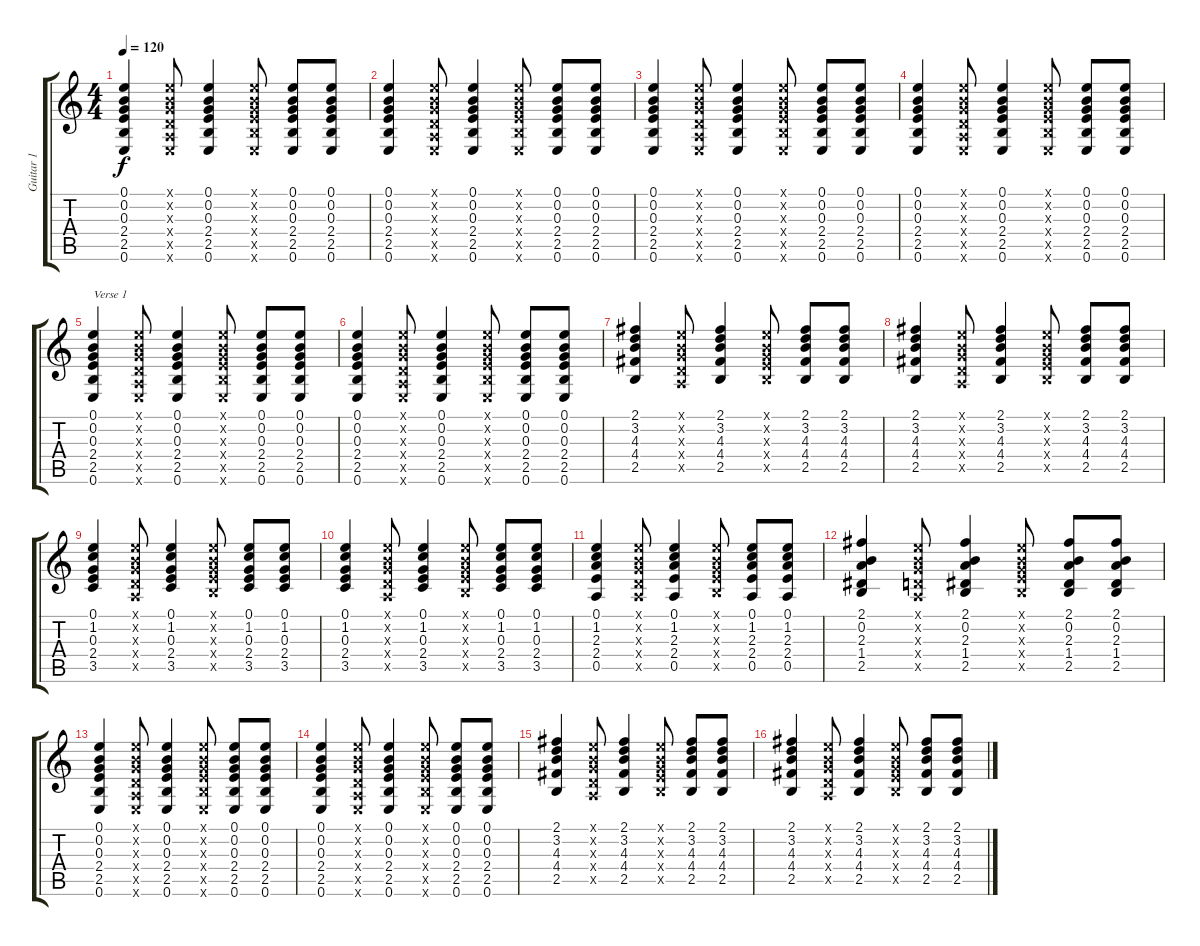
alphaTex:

\track ("Guitar 1" "Guitar 1") {instrument acousticguitarsteel}
\staff {score tabs}
\tuning (E4 B3 G3 D3 A2 E2) {hide}
\ts (4 4)
\tempo 120
\clef g2
\ks c
(0.1 0.2 0.3 2.4 2.5 0.6).4{dy f instrument acousticguitarsteel} (0.1{x} 0.2{x} 0.3{x} 0.4{x} 0.5{x} 0.6{x}).8 (0.1 0.2 0.3 2.4 2.5 0.6).4 (0.1{x} 0.2{x} 0.3{x} 2.4{x} 2.5{x} 0.6{x}).8 (0.1 0.2 0.3 2.4 2.5 0.6).8 (0.1 0.2 0.3 2.4 2.5 0.6).8 |
(0.1 0.2 0.3 2.4 2.5 0.6).4 (0.1{x} 0.2{x} 0.3{x} 0.4{x} 0.5{x} 0.6{x}).8 (0.1 0.2 0.3 2.4 2.5 0.6).4 (0.1{x} 0.2{x} 0.3{x} 2.4{x} 2.5{x} 0.6{x}).8 (0.1 0.2 0.3 2.4 2.5 0.6).8 (0.1 0.2 0.3 2.4 2.5 0.6).8 |
(0.1 0.2 0.3 2.4 2.5 0.6).4 (0.1{x} 0.2{x} 0.3{x} 0.4{x} 0.5{x} 0.6{x}).8 (0.1 0.2 0.3 2.4 2.5 0.6).4 (0.1{x} 0.2{x} 0.3{x} 2.4{x} 2.5{x} 0.6{x}).8 (0.1 0.2 0.3 2.4 2.5 0.6).8 (0.1 0.2 0.3 2.4 2.5 0.6).8 |
(0.1 0.2 0.3 2.4 2.5 0.6).4 (0.1{x} 0.2{x} 0.3{x} 0.4{x} 0.5{x} 0.6{x}).8 (0.1 0.2 0.3 2.4 2.5 0.6).4 (0.1{x} 0.2{x} 0.3{x} 2.4{x} 2.5{x} 0.6{x}).8 (0.1 0.2 0.3 2.4 2.5 0.6).8 (0.1 0.2 0.3 2.4 2.5 0.6).8 |
(0.1 0.2 0.3 2.4 2.5 0.6).4{txt "Verse 1"} (0.1{x} 0.2{x} 0.3{x} 0.4{x} 0.5{x} 0.6{x}).8 (0.1 0.2 0.3 2.4 2.5 0.6).4 (0.1{x} 0.2{x} 0.3{x} 2.4{x} 2.5{x} 0.6{x}).8 (0.1 0.2 0.3 2.4 2.5 0.6).8 (0.1 0.2 0.3 2.4 2.5 0.6).8 |
(0.1 0.2 0.3 2.4 2.5 0.6).4 (0.1{x} 0.2{x} 0.3{x} 0.4{x} 0.5{x} 0.6{x}).8 (0.1 0.2 0.3 2.4 2.5 0.6).4 (0.1{x} 0.2{x} 0.3{x} 2.4{x} 2.5{x} 0.6{x}).8 (0.1 0.2 0.3 2.4 2.5 0.6).8 (0.1 0.2 0.3 2.4 2.5 0.6).8 |
(2.1 3.2 4.3 4.4 2.5).4 (0.1{x} 0.2{x} 0.3{x} 0.4{x} 0.5{x}).8 (2.1 3.2 4.3 4.4 2.5).4 (0.1{x} 0.2{x} 0.3{x} 2.4{x} 2.5{x}).8 (2.1 3.2 4.3 4.4 2.5).8 (2.1 3.2 4.3 4.4 2.5).8 |
(2.1 3.2 4.3 4.4 2.5).4 (0.1{x} 0.2{x} 0.3{x} 0.4{x} 0.5{x}).8 (2.1 3.2 4.3 4.4 2.5).4 (0.1{x} 0.2{x} 0.3{x} 2.4{x} 2.5{x}).8 (2.1 3.2 4.3 4.4 2.5).8 (2.1 3.2 4.3 4.4 2.5).8 |
(0.1 1.2 0.3 2.4 3.5).4 (0.1{x} 0.2{x} 0.3{x} 0.4{x} 0.5{x}).8 (0.1 1.2 0.3 2.4 3.5).4 (0.1{x} 0.2{x} 0.3{x} 2.4{x} 2.5{x}).8 (0.1 1.2 0.3 2.4 3.5).8 (0.1 1.2 0.3 2.4 3.5).8 |
(0.1 1.2 0.3 2.4 3.5).4 (0.1{x} 0.2{x} 0.3{x} 0.4{x} 0.5{x}).8 (0.1 1.2 0.3 2.4 3.5).4 (0.1{x} 0.2{x} 0.3{x} 2.4{x} 2.5{x}).8 (0.1 1.2 0.3 2.4 3.5).8 (0.1 1.2 0.3 2.4 3.5).8 |
(0.1 1.2 2.3 2.4 0.5).4 (0.1{x} 0.2{x} 0.3{x} 0.4{x} 0.5{x}).8 (0.1 1.2 2.3 2.4 0.5).4 (0.1{x} 0.2{x} 0.3{x} 2.4{x} 2.5{x}).8 (0.1 1.2 2.3 2.4 0.5).8 (0.1 1.2 2.3 2.4 0.5).8 |
(2.1 0.2 2.3 1.4 2.5).4 (0.1{x} 0.2{x} 0.3{x} 0.4{x} 0.5{x}).8 (2.1 0.2 2.3 1.4 2.5).4 (0.1{x} 0.2{x} 0.3{x} 2.4{x} 2.5{x}).8 (2.1 0.2 2.3 1.4 2.5).8 (2.1 0.2 2.3 1.4 2.5).8 |
(0.1 0.2 0.3 2.4 2.5 0.6).4 (0.1{x} 0.2{x} 0.3{x} 0.4{x} 0.5{x} 0.6{x}).8 (0.1 0.2 0.3 2.4 2.5 0.6).4 (0.1{x} 0.2{x} 0.3{x} 2.4{x} 2.5{x} 0.6{x}).8 (0.1 0.2 0.3 2.4 2.5 0.6).8 (0.1 0.2 0.3 2.4 2.5 0.6).8 |
(0.1 0.2 0.3 2.4 2.5 0.6).4 (0.1{x} 0.2{x} 0.3{x} 0.4{x} 0.5{x} 0.6{x}).8 (0.1 0.2 0.3 2.4 2.5 0.6).4 (0.1{x} 0.2{x} 0.3{x} 2.4{x} 2.5{x} 0.6{x}).8 (0.1 0.2 0.3 2.4 2.5 0.6).8 (0.1 0.2 0.3 2.4 2.5 0.6).8 |
(2.1 3.2 4.3 4.4 2.5).4 (0.1{x} 0.2{x} 0.3{x} 0.4{x} 0.5{x}).8 (2.1 3.2 4.3 4.4 2.5).4 (0.1{x} 0.2{x} 0.3{x} 2.4{x} 2.5{x}).8 (2.1 3.2 4.3 4.4 2.5).8 (2.1 3.2 4.3 4.4 2.5).8 |
(2.1 3.2 4.3 4.4 2.5).4 (0.1{x} 0.2{x} 0.3{x} 0.4{x} 0.5{x}).8 (2.1 3.2 4.3 4.4 2.5).4 (0.1{x} 0.2{x} 0.3{x} 2.4{x} 2.5{x}).8 (2.1 3.2 4.3 4.4 2.5).8 (2.1 3.2 4.3 4.4 2.5).8
